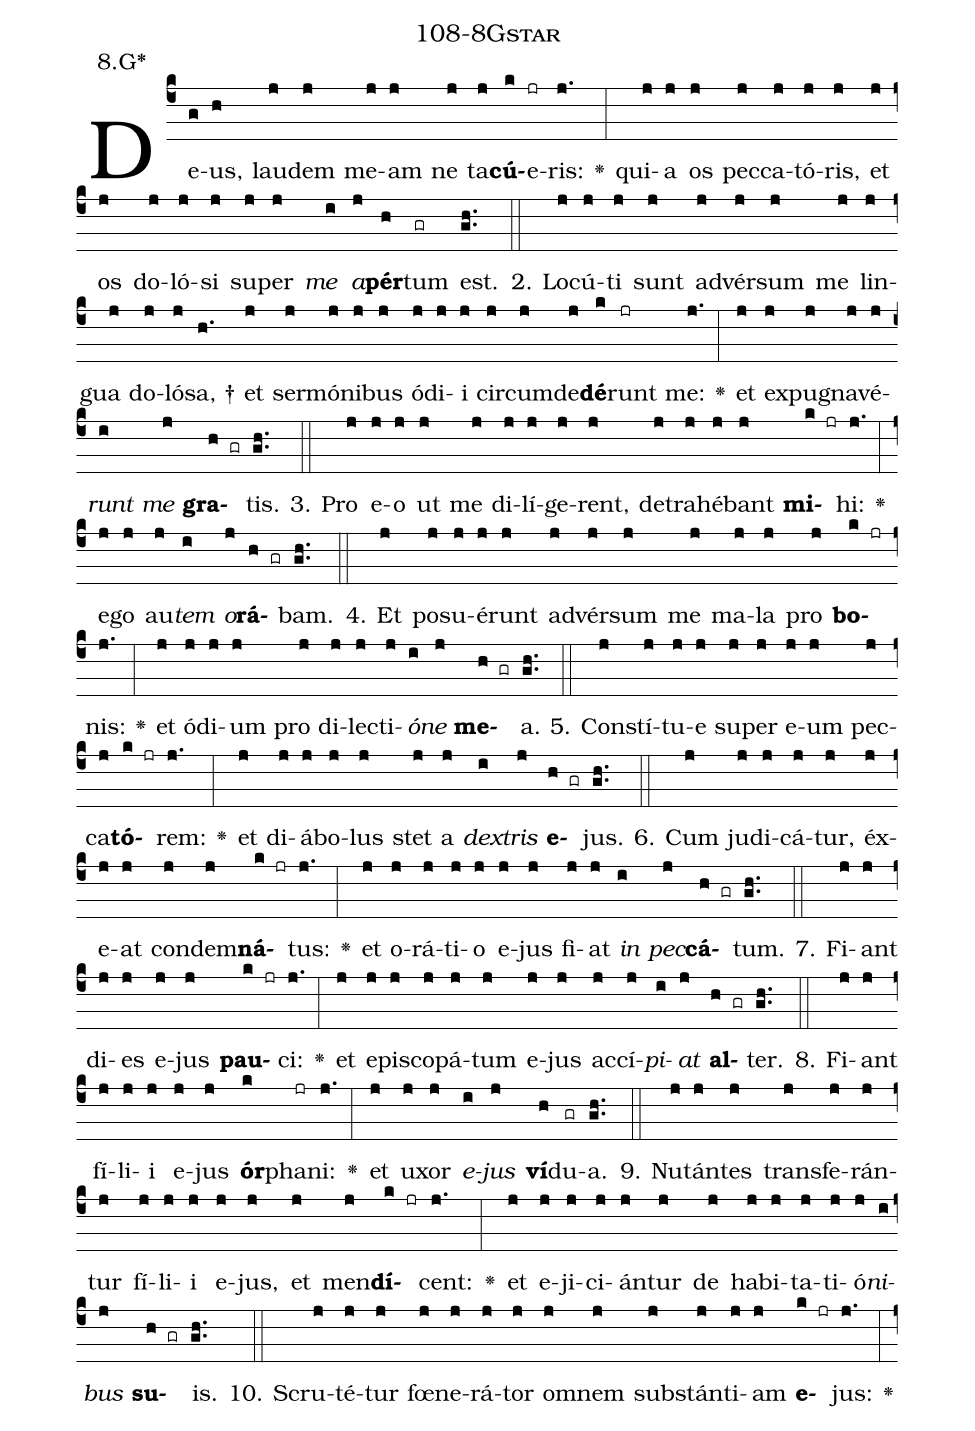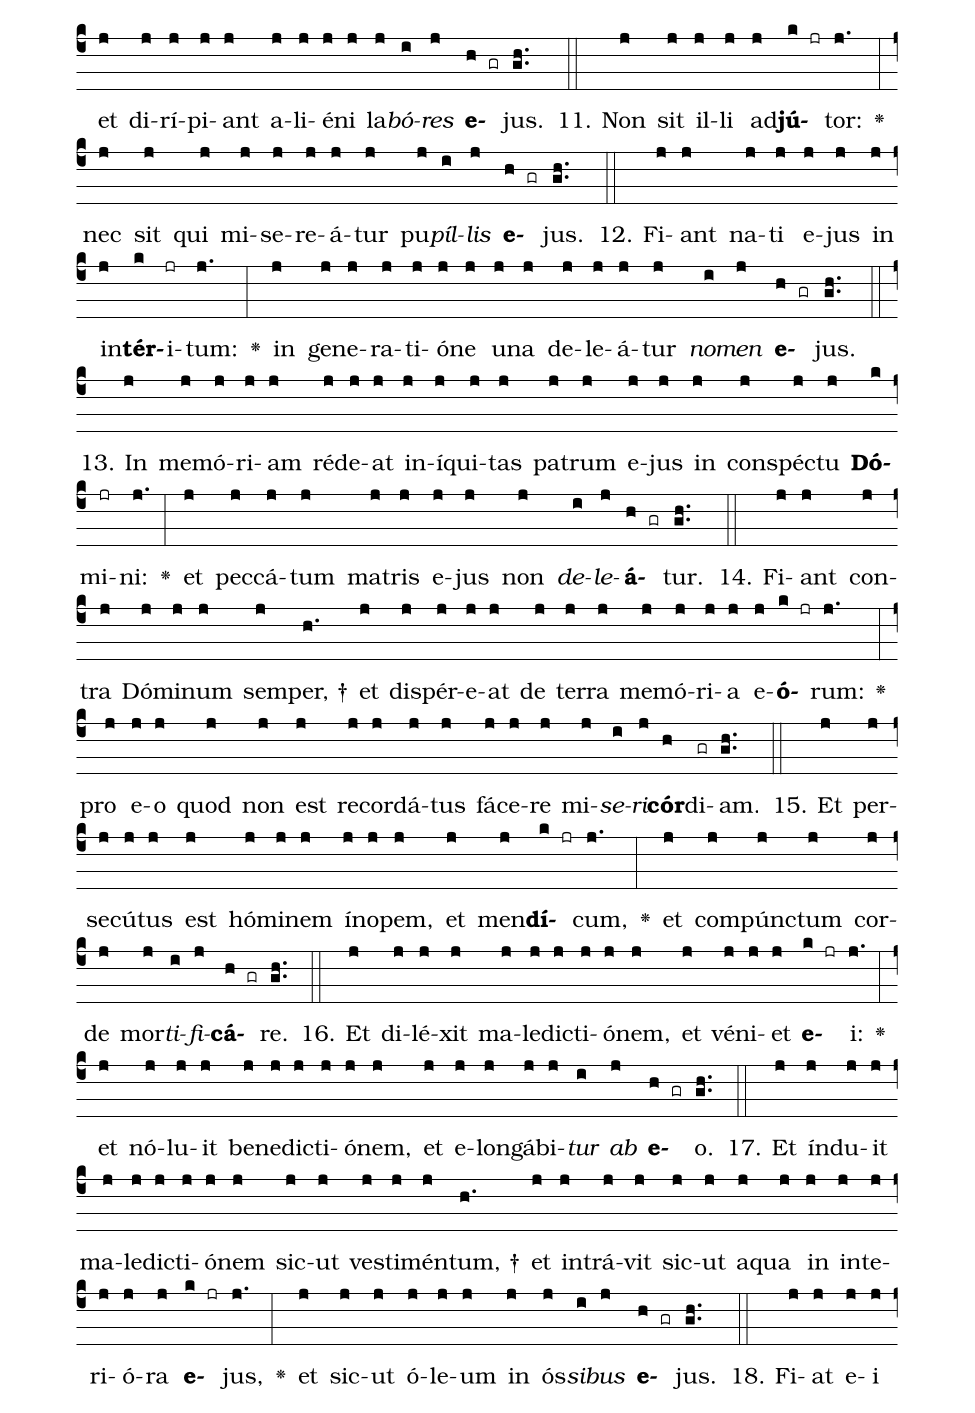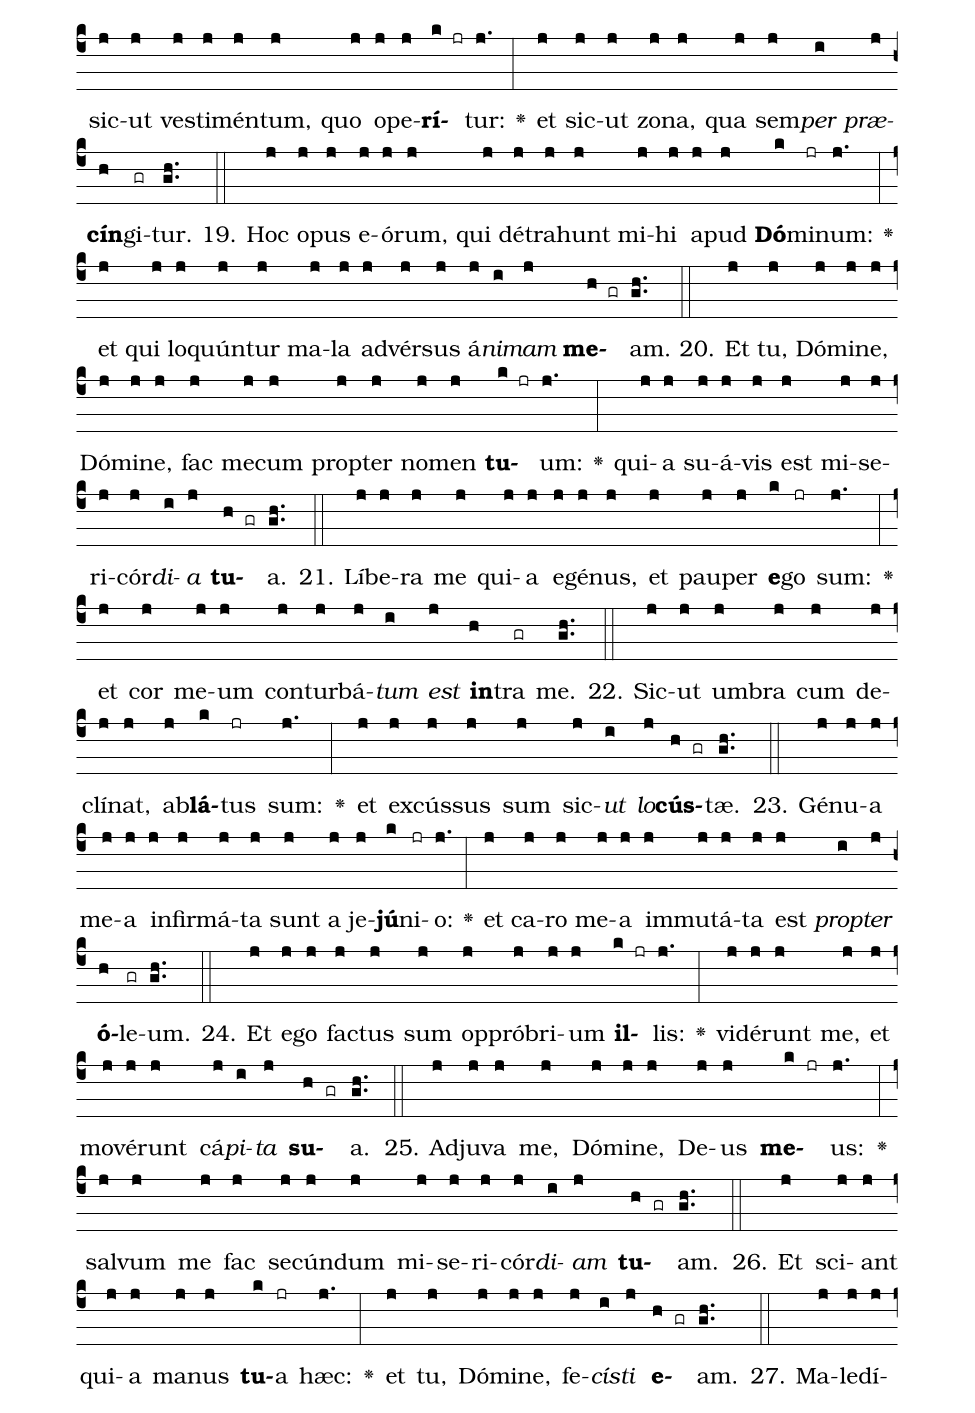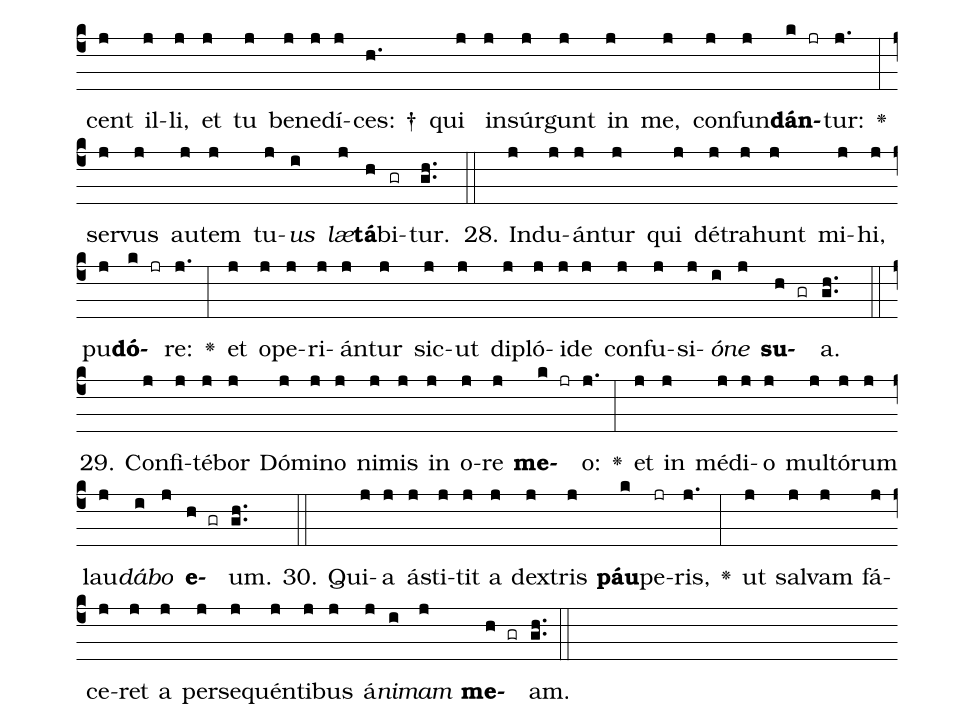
name: 108-8Gstar;
annotation: 8.G*;
%%
(c4)De(g)us,(h) lau(j)dem(j) me(j)am(j) ne(j) ta(j)<b>cú</b>(k)e(jr)ris:(j.) <v>\greheightstar</v>(:) qui(j)a(j) os(j) pec(j)ca(j)tó(j)ris,(j) et(j) os(j) do(j)ló(j)si(j) su(j)per(j) <i>me</i>(i) <i>a</i>(j)<b>pér</b>(h)tum(gr) est.(gh..) (::)
2. Lo(j)cú(j)ti(j) sunt(j) ad(j)vér(j)sum(j) me(j) lin(j)gua(j) do(j)ló(j)sa, †(h.) et(j) ser(j)mó(j)ni(j)bus(j) ó(j)di(j)i(j) cir(j)cum(j)de(j)<b>dé</b>(k)runt(jr) me:(j.) <v>\greheightstar</v>(:) et(j) ex(j)pu(j)gna(j)vé(j)<i>runt</i>(i) <i>me</i>(j) <b>gra</b>(h gr)tis.(gh..) (::)
3. Pro(j) e(j)o(j) ut(j) me(j) di(j)lí(j)ge(j)rent,(j) de(j)tra(j)hé(j)bant(j) <b>mi</b>(k jr)hi:(j.) <v>\greheightstar</v>(:) e(j)go(j) au(j)<i>tem</i>(i) <i>o</i>(j)<b>rá</b>(h gr)bam.(gh..) (::)
4. Et(j) po(j)su(j)é(j)runt(j) ad(j)vér(j)sum(j) me(j) ma(j)la(j) pro(j) <b>bo</b>(k jr)nis:(j.) <v>\greheightstar</v>(:) et(j) ó(j)di(j)um(j) pro(j) di(j)lec(j)ti(j)<i>ó</i>(i)<i>ne</i>(j) <b>me</b>(h gr)a.(gh..) (::)
5. Con(j)stí(j)tu(j)e(j) su(j)per(j) e(j)um(j) pec(j)ca(j)<b>tó</b>(k jr)rem:(j.) <v>\greheightstar</v>(:) et(j) di(j)á(j)bo(j)lus(j) stet(j) a(j) <i>dex</i>(i)<i>tris</i>(j) <b>e</b>(h gr)jus.(gh..) (::)
6. Cum(j) ju(j)di(j)cá(j)tur,(j) éx(j)e(j)at(j) con(j)dem(j)<b>ná</b>(k jr)tus:(j.) <v>\greheightstar</v>(:) et(j) o(j)rá(j)ti(j)o(j) e(j)jus(j) fi(j)at(j) <i>in</i>(i) <i>pec</i>(j)<b>cá</b>(h gr)tum.(gh..) (::)
7. Fi(j)ant(j) di(j)es(j) e(j)jus(j) <b>pau</b>(k jr)ci:(j.) <v>\greheightstar</v>(:) et(j) e(j)pis(j)co(j)pá(j)tum(j) e(j)jus(j) ac(j)cí(j)<i>pi</i>(i)<i>at</i>(j) <b>al</b>(h gr)ter.(gh..) (::)
8. Fi(j)ant(j) fí(j)li(j)i(j) e(j)jus(j) <b>ór</b>(k)pha(jr)ni:(j.) <v>\greheightstar</v>(:) et(j) u(j)xor(j) <i>e</i>(i)<i>jus</i>(j) <b>ví</b>(h)du(gr)a.(gh..) (::)
9. Nu(j)tán(j)tes(j) trans(j)fe(j)rán(j)tur(j) fí(j)li(j)i(j) e(j)jus,(j) et(j) men(j)<b>dí</b>(k jr)cent:(j.) <v>\greheightstar</v>(:) et(j) e(j)ji(j)ci(j)án(j)tur(j) de(j) ha(j)bi(j)ta(j)ti(j)ó(j)<i>ni</i>(i)<i>bus</i>(j) <b>su</b>(h gr)is.(gh..) (::)
10. Scru(j)té(j)tur(j) fœ(j)ne(j)rá(j)tor(j) om(j)nem(j) sub(j)stán(j)ti(j)am(j) <b>e</b>(k jr)jus:(j.) <v>\greheightstar</v>(:) et(j) di(j)rí(j)pi(j)ant(j) a(j)li(j)é(j)ni(j) la(j)<i>bó</i>(i)<i>res</i>(j) <b>e</b>(h gr)jus.(gh..) (::)
11. Non(j) sit(j) il(j)li(j) ad(j)<b>jú</b>(k jr)tor:(j.) <v>\greheightstar</v>(:) nec(j) sit(j) qui(j) mi(j)se(j)re(j)á(j)tur(j) pu(j)<i>píl</i>(i)<i>lis</i>(j) <b>e</b>(h gr)jus.(gh..) (::)
12. Fi(j)ant(j) na(j)ti(j) e(j)jus(j) in(j) in(j)<b>tér</b>(k)i(jr)tum:(j.) <v>\greheightstar</v>(:) in(j) ge(j)ne(j)ra(j)ti(j)ó(j)ne(j) u(j)na(j) de(j)le(j)á(j)tur(j) <i>no</i>(i)<i>men</i>(j) <b>e</b>(h gr)jus.(gh..) (::)
13. In(j) me(j)mó(j)ri(j)am(j) réd(j)e(j)at(j) in(j)í(j)qui(j)tas(j) pa(j)trum(j) e(j)jus(j) in(j) con(j)spéc(j)tu(j) <b>Dó</b>(k)mi(jr)ni:(j.) <v>\greheightstar</v>(:) et(j) pec(j)cá(j)tum(j) ma(j)tris(j) e(j)jus(j) non(j) <i>de</i>(i)<i>le</i>(j)<b>á</b>(h gr)tur.(gh..) (::)
14. Fi(j)ant(j) con(j)tra(j) Dó(j)mi(j)num(j) sem(j)per, †(h.) et(j) dis(j)pér(j)e(j)at(j) de(j) ter(j)ra(j) me(j)mó(j)ri(j)a(j) e(j)<b>ó</b>(k jr)rum:(j.) <v>\greheightstar</v>(:) pro(j) e(j)o(j) quod(j) non(j) est(j) re(j)cor(j)dá(j)tus(j) fá(j)ce(j)re(j) mi(j)<i>se</i>(i)<i>ri</i>(j)<b>cór</b>(h)di(gr)am.(gh..) (::)
15. Et(j) per(j)se(j)cú(j)tus(j) est(j) hó(j)mi(j)nem(j) ín(j)o(j)pem,(j) et(j) men(j)<b>dí</b>(k jr)cum,(j.) <v>\greheightstar</v>(:) et(j) com(j)púnc(j)tum(j) cor(j)de(j) mor(j)<i>ti</i>(i)<i>fi</i>(j)<b>cá</b>(h gr)re.(gh..) (::)
16. Et(j) di(j)lé(j)xit(j) ma(j)le(j)dic(j)ti(j)ó(j)nem,(j) et(j) vé(j)ni(j)et(j) <b>e</b>(k jr)i:(j.) <v>\greheightstar</v>(:) et(j) nó(j)lu(j)it(j) be(j)ne(j)dic(j)ti(j)ó(j)nem,(j) et(j) e(j)lon(j)gá(j)bi(j)<i>tur</i>(i) <i>ab</i>(j) <b>e</b>(h gr)o.(gh..) (::)
17. Et(j) índ(j)u(j)it(j) ma(j)le(j)dic(j)ti(j)ó(j)nem(j) sic(j)ut(j) ves(j)ti(j)mén(j)tum, †(h.) et(j) in(j)trá(j)vit(j) sic(j)ut(j) a(j)qua(j) in(j) in(j)te(j)ri(j)ó(j)ra(j) <b>e</b>(k jr)jus,(j.) <v>\greheightstar</v>(:) et(j) sic(j)ut(j) ó(j)le(j)um(j) in(j) ós(j)<i>si</i>(i)<i>bus</i>(j) <b>e</b>(h gr)jus.(gh..) (::)
18. Fi(j)at(j) e(j)i(j) sic(j)ut(j) ves(j)ti(j)mén(j)tum,(j) quo(j) o(j)pe(j)<b>rí</b>(k jr)tur:(j.) <v>\greheightstar</v>(:) et(j) sic(j)ut(j) zo(j)na,(j) qua(j) sem(j)<i>per</i>(i) <i>præ</i>(j)<b>cín</b>(h)gi(gr)tur.(gh..) (::)
19. Hoc(j) o(j)pus(j) e(j)ó(j)rum,(j) qui(j) dé(j)tra(j)hunt(j) mi(j)hi(j) a(j)pud(j) <b>Dó</b>(k)mi(jr)num:(j.) <v>\greheightstar</v>(:) et(j) qui(j) lo(j)quún(j)tur(j) ma(j)la(j) ad(j)vér(j)sus(j) á(j)<i>ni</i>(i)<i>mam</i>(j) <b>me</b>(h gr)am.(gh..) (::)
20. Et(j) tu,(j) Dó(j)mi(j)ne,(j) Dó(j)mi(j)ne,(j) fac(j) me(j)cum(j) prop(j)ter(j) no(j)men(j) <b>tu</b>(k jr)um:(j.) <v>\greheightstar</v>(:) qui(j)a(j) su(j)á(j)vis(j) est(j) mi(j)se(j)ri(j)cór(j)<i>di</i>(i)<i>a</i>(j) <b>tu</b>(h gr)a.(gh..) (::)
21. Lí(j)be(j)ra(j) me(j) qui(j)a(j) e(j)gé(j)nus,(j) et(j) pau(j)per(j) <b>e</b>(k)go(jr) sum:(j.) <v>\greheightstar</v>(:) et(j) cor(j) me(j)um(j) con(j)tur(j)bá(j)<i>tum</i>(i) <i>est</i>(j) <b>in</b>(h)tra(gr) me.(gh..) (::)
22. Sic(j)ut(j) um(j)bra(j) cum(j) de(j)clí(j)nat,(j) ab(j)<b>lá</b>(k)tus(jr) sum:(j.) <v>\greheightstar</v>(:) et(j) ex(j)cús(j)sus(j) sum(j) sic(j)<i>ut</i>(i) <i>lo</i>(j)<b>cús</b>(h gr)tæ.(gh..) (::)
23. Gé(j)nu(j)a(j) me(j)a(j) in(j)fir(j)má(j)ta(j) sunt(j) a(j) je(j)<b>jú</b>(k)ni(jr)o:(j.) <v>\greheightstar</v>(:) et(j) ca(j)ro(j) me(j)a(j) im(j)mu(j)tá(j)ta(j) est(j) <i>prop</i>(i)<i>ter</i>(j) <b>ó</b>(h)le(gr)um.(gh..) (::)
24. Et(j) e(j)go(j) fac(j)tus(j) sum(j) op(j)pró(j)bri(j)um(j) <b>il</b>(k jr)lis:(j.) <v>\greheightstar</v>(:) vi(j)dé(j)runt(j) me,(j) et(j) mo(j)vé(j)runt(j) cá(j)<i>pi</i>(i)<i>ta</i>(j) <b>su</b>(h gr)a.(gh..) (::)
25. Ad(j)ju(j)va(j) me,(j) Dó(j)mi(j)ne,(j) De(j)us(j) <b>me</b>(k jr)us:(j.) <v>\greheightstar</v>(:) sal(j)vum(j) me(j) fac(j) se(j)cún(j)dum(j) mi(j)se(j)ri(j)cór(j)<i>di</i>(i)<i>am</i>(j) <b>tu</b>(h gr)am.(gh..) (::)
26. Et(j) sci(j)ant(j) qui(j)a(j) ma(j)nus(j) <b>tu</b>(k)a(jr) hæc:(j.) <v>\greheightstar</v>(:) et(j) tu,(j) Dó(j)mi(j)ne,(j) fe(j)<i>cís</i>(i)<i>ti</i>(j) <b>e</b>(h gr)am.(gh..) (::)
27. Ma(j)le(j)dí(j)cent(j) il(j)li,(j) et(j) tu(j) be(j)ne(j)dí(j)ces: †(h.) qui(j) in(j)súr(j)gunt(j) in(j) me,(j) con(j)fun(j)<b>dán</b>(k jr)tur:(j.) <v>\greheightstar</v>(:) ser(j)vus(j) au(j)tem(j) tu(j)<i>us</i>(i) <i>læ</i>(j)<b>tá</b>(h)bi(gr)tur.(gh..) (::)
28. Ind(j)u(j)án(j)tur(j) qui(j) dé(j)tra(j)hunt(j) mi(j)hi,(j) pu(j)<b>dó</b>(k jr)re:(j.) <v>\greheightstar</v>(:) et(j) o(j)pe(j)ri(j)án(j)tur(j) sic(j)ut(j) di(j)pló(j)i(j)de(j) con(j)fu(j)si(j)<i>ó</i>(i)<i>ne</i>(j) <b>su</b>(h gr)a.(gh..) (::)
29. Con(j)fi(j)té(j)bor(j) Dó(j)mi(j)no(j) ni(j)mis(j) in(j) o(j)re(j) <b>me</b>(k jr)o:(j.) <v>\greheightstar</v>(:) et(j) in(j) mé(j)di(j)o(j) mul(j)tó(j)rum(j) lau(j)<i>dá</i>(i)<i>bo</i>(j) <b>e</b>(h gr)um.(gh..) (::)
30. Qui(j)a(j) á(j)sti(j)tit(j) a(j) dex(j)tris(j) <b>páu</b>(k)pe(jr)ris,(j.) <v>\greheightstar</v>(:) ut(j) sal(j)vam(j) fá(j)ce(j)ret(j) a(j) per(j)se(j)quén(j)ti(j)bus(j) á(j)<i>ni</i>(i)<i>mam</i>(j) <b>me</b>(h gr)am.(gh..) (::)
